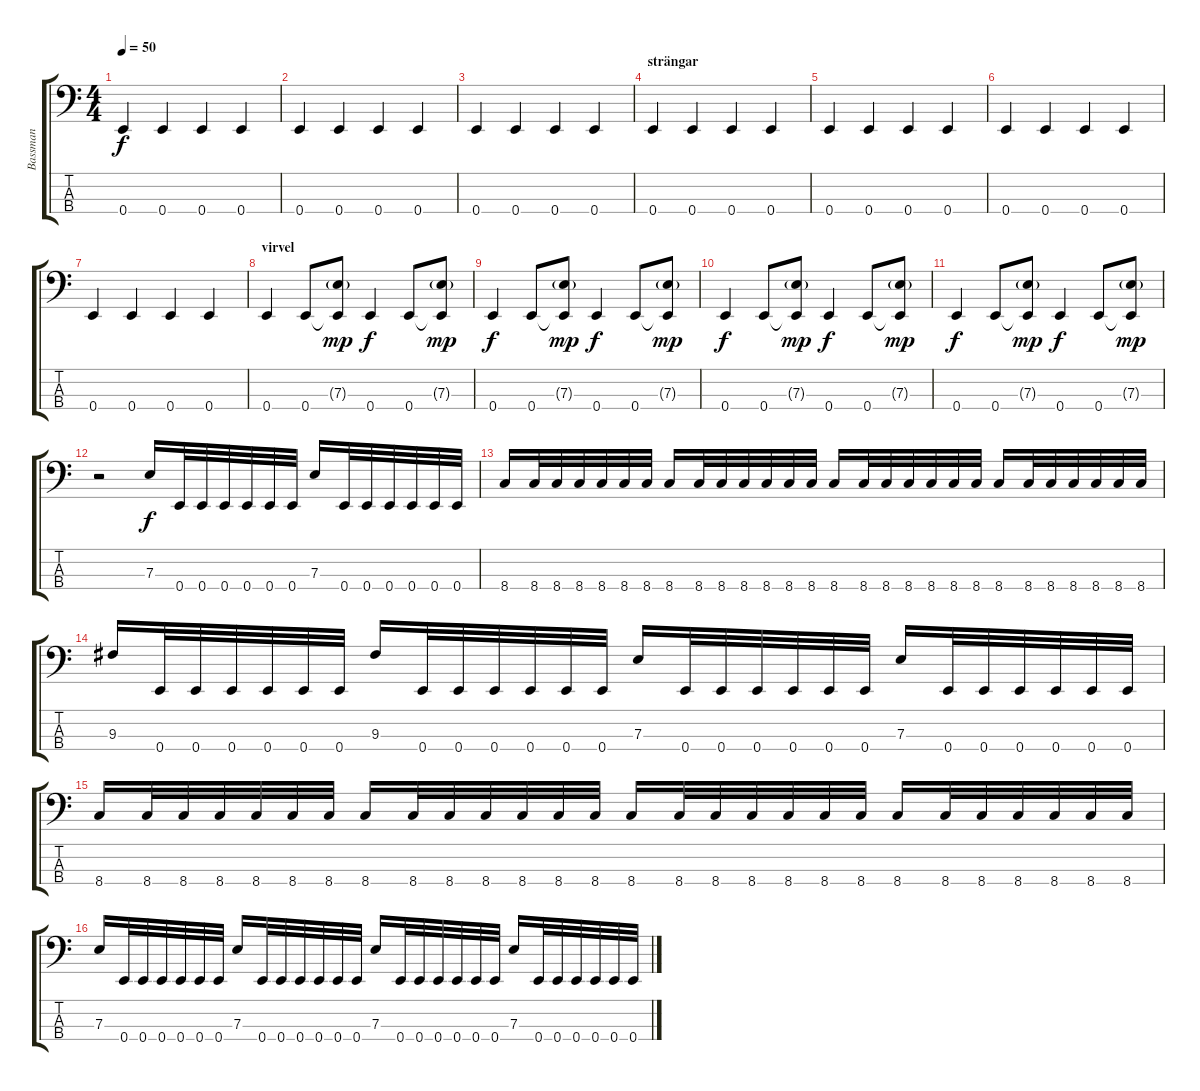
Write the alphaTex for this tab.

\track ("Bassman" "Bassman") {instrument fretlessbass}
\staff {score tabs}
\tuning (G2 D2 A1 E1) {hide}
\ts (4 4)
\tempo 50
\clef f4
\ks c
0.4.4{dy f} 0.4.4 0.4.4 0.4.4 |
0.4.4 0.4.4 0.4.4 0.4.4 |
0.4.4 0.4.4 0.4.4 0.4.4 |
\section ("" "strängar")
0.4.4 0.4.4 0.4.4 0.4.4 |
0.4.4 0.4.4 0.4.4 0.4.4 |
0.4.4 0.4.4 0.4.4 0.4.4 |
0.4.4 0.4.4 0.4.4 0.4.4 |
\section ("" "virvel")
0.4.4 0.4.8 (7.3{g} 0.4{t}).8{dy mp} 0.4.4{dy f} 0.4.8 (7.3{g} 0.4{t}).8{dy mp} |
0.4.4{dy f} 0.4.8 (7.3{g} 0.4{t}).8{dy mp} 0.4.4{dy f} 0.4.8 (7.3{g} 0.4{t}).8{dy mp} |
0.4.4{dy f} 0.4.8 (7.3{g} 0.4{t}).8{dy mp} 0.4.4{dy f} 0.4.8 (7.3{g} 0.4{t}).8{dy mp} |
0.4.4{dy f} 0.4.8 (7.3{g} 0.4{t}).8{dy mp} 0.4.4{dy f} 0.4.8 (7.3{g} 0.4{t}).8{dy mp} |
r.2{volume 13 instrument electricbasspick} 7.3.16{dy f} 0.4.32 0.4.32 0.4.32 0.4.32 0.4.32 0.4.32 7.3.16 0.4.32 0.4.32 0.4.32 0.4.32 0.4.32 0.4.32 |
8.4.16 8.4.32 8.4.32 8.4.32 8.4.32 8.4.32 8.4.32 8.4.16 8.4.32 8.4.32 8.4.32 8.4.32 8.4.32 8.4.32 8.4.16 8.4.32 8.4.32 8.4.32 8.4.32 8.4.32 8.4.32 8.4.16 8.4.32 8.4.32 8.4.32 8.4.32 8.4.32 8.4.32 |
9.3.16 0.4.32 0.4.32 0.4.32 0.4.32 0.4.32 0.4.32 9.3.16 0.4.32 0.4.32 0.4.32 0.4.32 0.4.32 0.4.32 7.3.16 0.4.32 0.4.32 0.4.32 0.4.32 0.4.32 0.4.32 7.3.16 0.4.32 0.4.32 0.4.32 0.4.32 0.4.32 0.4.32 |
8.4.16 8.4.32 8.4.32 8.4.32 8.4.32 8.4.32 8.4.32 8.4.16 8.4.32 8.4.32 8.4.32 8.4.32 8.4.32 8.4.32 8.4.16 8.4.32 8.4.32 8.4.32 8.4.32 8.4.32 8.4.32 8.4.16 8.4.32 8.4.32 8.4.32 8.4.32 8.4.32 8.4.32 |
7.3.16 0.4.32 0.4.32 0.4.32 0.4.32 0.4.32 0.4.32 7.3.16 0.4.32 0.4.32 0.4.32 0.4.32 0.4.32 0.4.32 7.3.16 0.4.32 0.4.32 0.4.32 0.4.32 0.4.32 0.4.32 7.3.16 0.4.32 0.4.32 0.4.32 0.4.32 0.4.32 0.4.32
